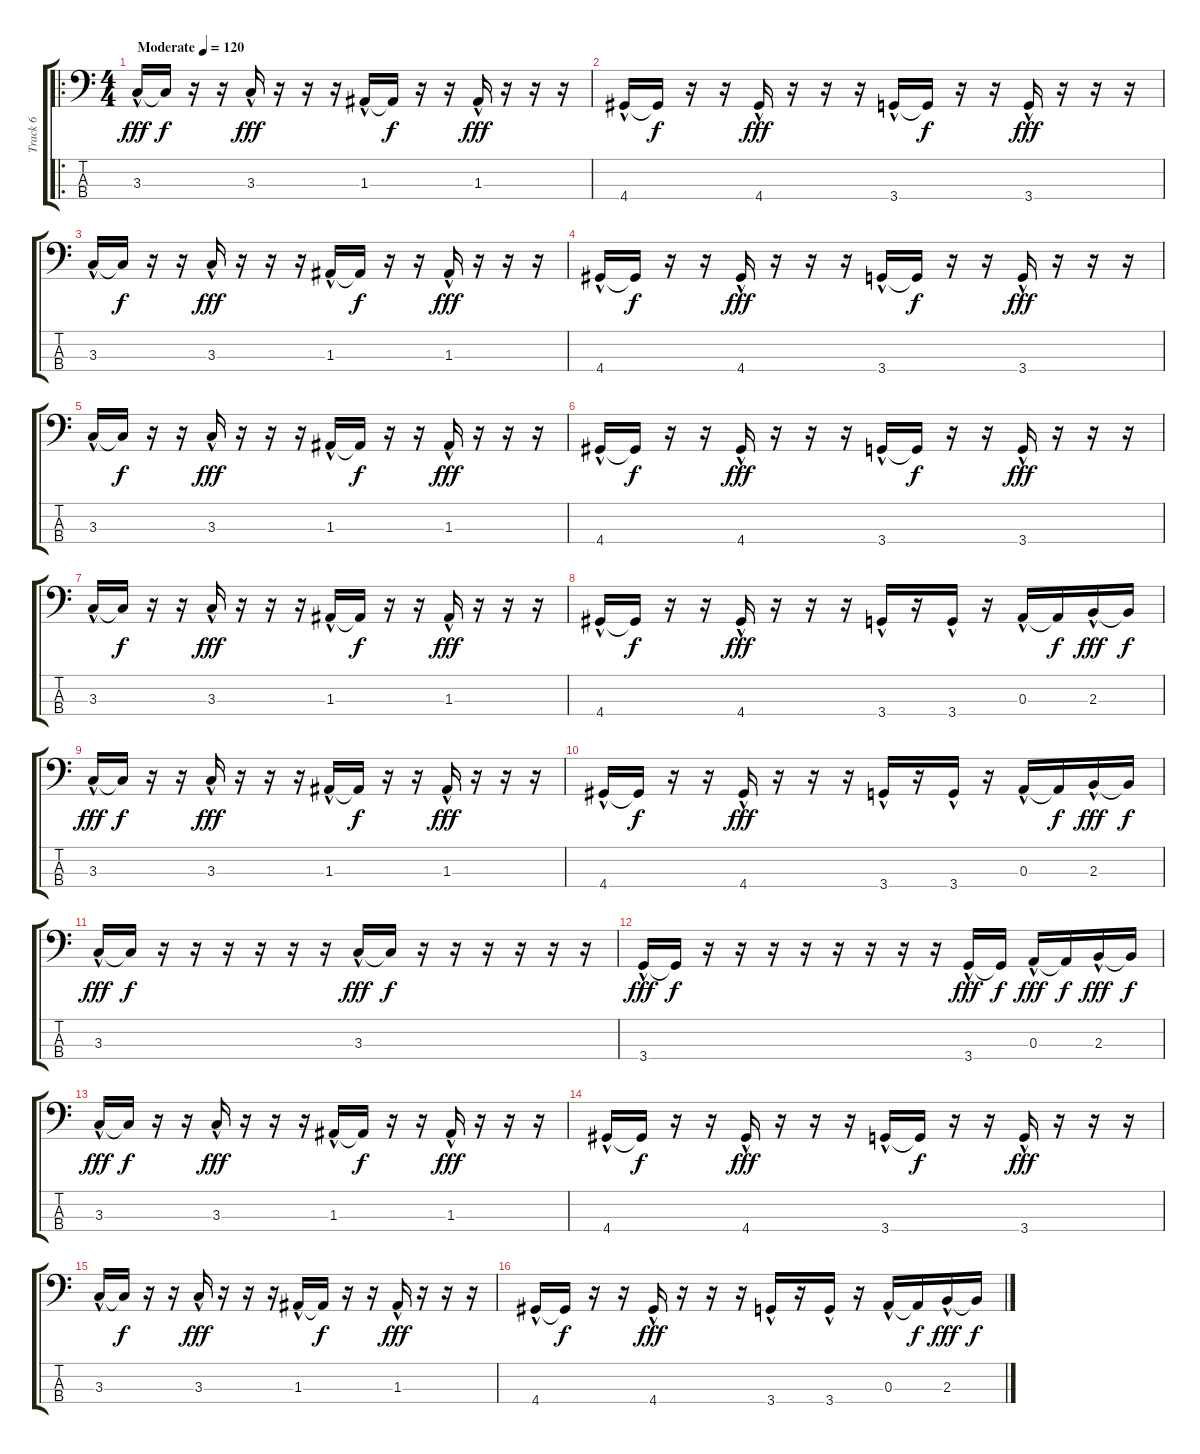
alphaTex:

\track ("Track 6" "Track 6") {instrument slapbass1}
\staff {score tabs}
\tuning (G2 D2 A1 E1) {hide}
\ro
\ts (4 4)
\tempo (120 "Moderate")
\clef f4
\ks c
3.3{hac}.16{dy fff instrument slapbass1} 3.3{t}.16{dy f} r.16 r.16 3.3{hac}.16{dy fff} r.16 r.16 r.16 1.3{hac}.16 1.3{t}.16{dy f} r.16 r.16 1.3{hac}.16{dy fff} r.16 r.16 r.16 |
4.4{hac}.16 4.4{t}.16{dy f} r.16 r.16 4.4{hac}.16{dy fff} r.16 r.16 r.16 3.4{hac}.16 3.4{t}.16{dy f} r.16 r.16 3.4{hac}.16{dy fff} r.16 r.16 r.16 |
3.3{hac}.16 3.3{t}.16{dy f} r.16 r.16 3.3{hac}.16{dy fff} r.16 r.16 r.16 1.3{hac}.16 1.3{t}.16{dy f} r.16 r.16 1.3{hac}.16{dy fff} r.16 r.16 r.16 |
4.4{hac}.16 4.4{t}.16{dy f} r.16 r.16 4.4{hac}.16{dy fff} r.16 r.16 r.16 3.4{hac}.16 3.4{t}.16{dy f} r.16 r.16 3.4{hac}.16{dy fff} r.16 r.16 r.16 |
3.3{hac}.16 3.3{t}.16{dy f} r.16 r.16 3.3{hac}.16{dy fff} r.16 r.16 r.16 1.3{hac}.16 1.3{t}.16{dy f} r.16 r.16 1.3{hac}.16{dy fff} r.16 r.16 r.16 |
4.4{hac}.16 4.4{t}.16{dy f} r.16 r.16 4.4{hac}.16{dy fff} r.16 r.16 r.16 3.4{hac}.16 3.4{t}.16{dy f} r.16 r.16 3.4{hac}.16{dy fff} r.16 r.16 r.16 |
3.3{hac}.16 3.3{t}.16{dy f} r.16 r.16 3.3{hac}.16{dy fff} r.16 r.16 r.16 1.3{hac}.16 1.3{t}.16{dy f} r.16 r.16 1.3{hac}.16{dy fff} r.16 r.16 r.16 |
4.4{hac}.16 4.4{t}.16{dy f} r.16 r.16 4.4{hac}.16{dy fff} r.16 r.16 r.16 3.4{hac}.16 r.16 3.4{hac}.16 r.16 0.3{hac}.16 0.3{t}.16{dy f} 2.3{hac}.16{dy fff} 2.3{t}.16{dy f} |
3.3{hac}.16{dy fff} 3.3{t}.16{dy f} r.16 r.16 3.3{hac}.16{dy fff} r.16 r.16 r.16 1.3{hac}.16 1.3{t}.16{dy f} r.16 r.16 1.3{hac}.16{dy fff} r.16 r.16 r.16 |
4.4{hac}.16 4.4{t}.16{dy f} r.16 r.16 4.4{hac}.16{dy fff} r.16 r.16 r.16 3.4{hac}.16 r.16 3.4{hac}.16 r.16 0.3{hac}.16 0.3{t}.16{dy f} 2.3{hac}.16{dy fff} 2.3{t}.16{dy f} |
3.3{hac}.16{dy fff} 3.3{t}.16{dy f} r.16 r.16 r.16 r.16 r.16 r.16 3.3{hac}.16{dy fff} 3.3{t}.16{dy f} r.16 r.16 r.16 r.16 r.16 r.16 |
3.4{hac}.16{dy fff} 3.4{t}.16{dy f} r.16 r.16 r.16 r.16 r.16 r.16 r.16 r.16 3.4{hac}.16{dy fff} 3.4{t}.16{dy f} 0.3{hac}.16{dy fff} 0.3{t}.16{dy f} 2.3{hac}.16{dy fff} 2.3{t}.16{dy f} |
3.3{hac}.16{dy fff} 3.3{t}.16{dy f} r.16 r.16 3.3{hac}.16{dy fff} r.16 r.16 r.16 1.3{hac}.16 1.3{t}.16{dy f} r.16 r.16 1.3{hac}.16{dy fff} r.16 r.16 r.16 |
4.4{hac}.16 4.4{t}.16{dy f} r.16 r.16 4.4{hac}.16{dy fff} r.16 r.16 r.16 3.4{hac}.16 3.4{t}.16{dy f} r.16 r.16 3.4{hac}.16{dy fff} r.16 r.16 r.16 |
3.3{hac}.16 3.3{t}.16{dy f} r.16 r.16 3.3{hac}.16{dy fff} r.16 r.16 r.16 1.3{hac}.16 1.3{t}.16{dy f} r.16 r.16 1.3{hac}.16{dy fff} r.16 r.16 r.16 |
4.4{hac}.16 4.4{t}.16{dy f} r.16 r.16 4.4{hac}.16{dy fff} r.16 r.16 r.16 3.4{hac}.16 r.16 3.4{hac}.16 r.16 0.3{hac}.16 0.3{t}.16{dy f} 2.3{hac}.16{dy fff} 2.3{t}.16{dy f}
